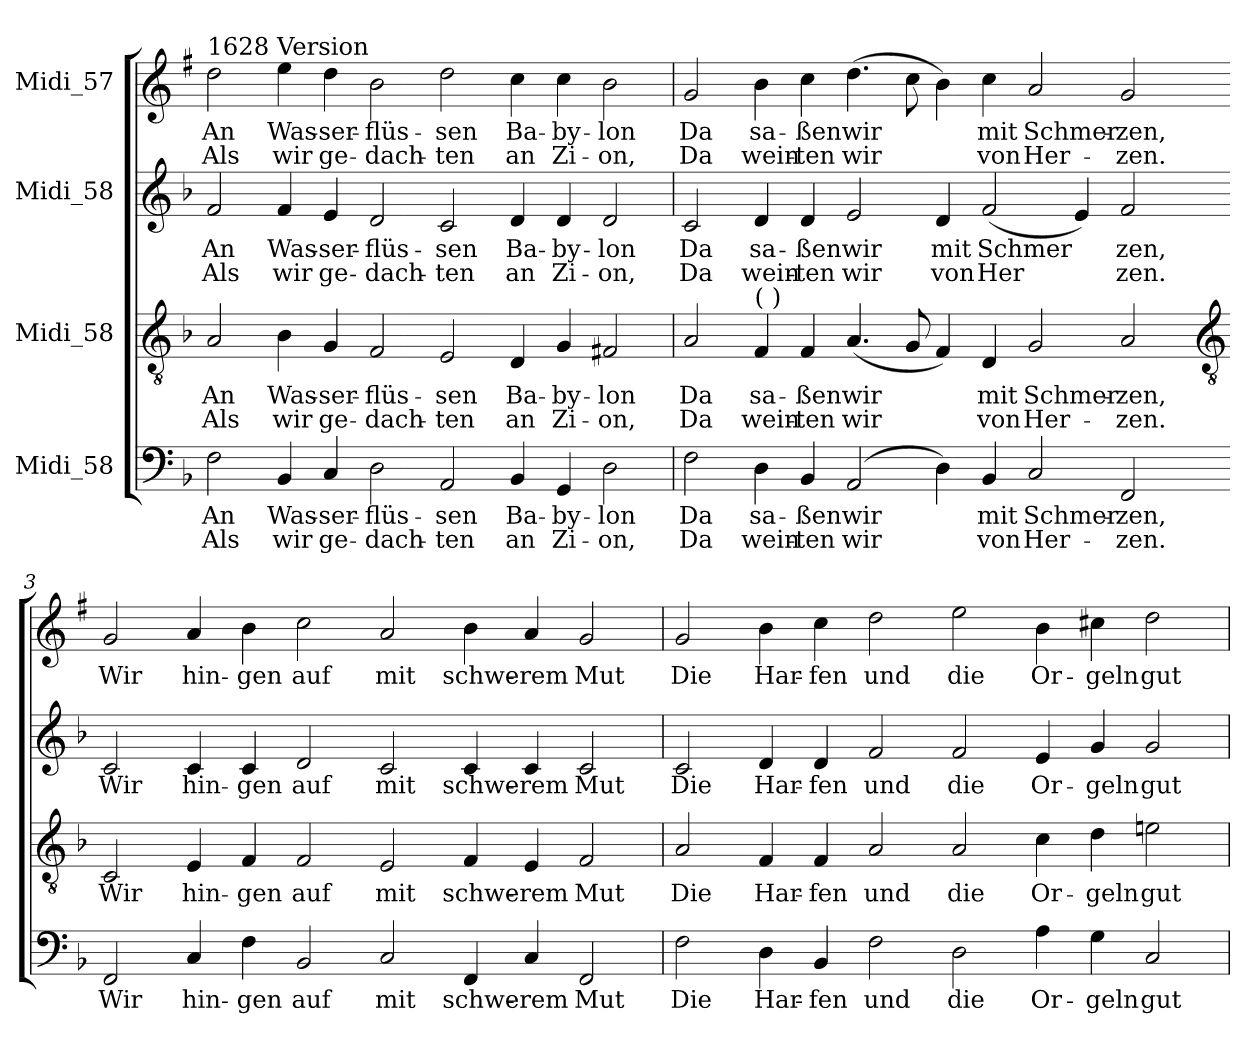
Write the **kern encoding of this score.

**kern	**text	**text	**kern	**text	**text	**kern	**text	**text	**kern	**text	**text
*part4	*part4	*part4	*part3	*part3	*part3	*part2	*part2	*part2	*part1	*part1	*part1
*staff4	*staff4	*staff4	*staff3	*staff3	*staff3	*staff2	*staff2	*staff2	*staff1	*staff1	*staff1
*I"Midi_58	*	*	*I"Midi_58	*	*	*I"Midi_58	*	*	*I"Midi_57	*	*
*clefF4	*	*	*clefGv2	*	*	*clefG2	*	*	*clefG2	*	*
*	*	*	*	*	*	*	*	*	*ITrd1c2	*	*
*k[b-]	*	*	*k[b-]	*	*	*k[b-]	*	*	*k[b-]	*	*
*F:	*	*	*F:	*	*	*F:	*	*	*F:	*	*
=1	=1	=1	=1	=1	=1	=1	=1	=1	=1	=1	=1
!	!	!	!	!	!	!	!	!	!LO:TX:a:t=1628 Version	!	!
!	!LO:LY:b	!LO:LY:b	!	!LO:LY:b	!LO:LY:b	!	!LO:LY:b	!LO:LY:b	!	!LO:LY:b	!LO:LY:b
2F	An	Als	2A	An	Als	2f	An	Als	2cc	An	Als
!	!LO:LY:b	!LO:LY:b	!	!LO:LY:b	!LO:LY:b	!	!LO:LY:b	!LO:LY:b	!	!LO:LY:b	!LO:LY:b
4BB-	Was-	-wir	4B-	Was-	-wir	4f	Was-	-wir	4dd	Was-	-wir
!	!LO:LY:b	!LO:LY:b	!	!LO:LY:b	!LO:LY:b	!	!LO:LY:b	!LO:LY:b	!	!LO:LY:b	!LO:LY:b
4C	ser-	-ge-	4G	ser-	-ge-	4e	ser-	-ge-	4cc	ser-	-ge-
!	!LO:LY:b	!LO:LY:b	!	!LO:LY:b	!LO:LY:b	!	!LO:LY:b	!LO:LY:b	!	!LO:LY:b	!LO:LY:b
2D	-flüs-	-dach-	2F	-flüs-	-dach-	2d	-flüs-	-dach-	2a	-flüs-	-dach-
!	!LO:LY:b	!LO:LY:b	!	!LO:LY:b	!LO:LY:b	!	!LO:LY:b	!LO:LY:b	!	!LO:LY:b	!LO:LY:b
2AA	-sen	ten	2E	-sen	ten	2c	-sen	ten	2cc	-sen	ten
!	!LO:LY:b	!LO:LY:b	!	!LO:LY:b	!LO:LY:b	!	!LO:LY:b	!LO:LY:b	!	!LO:LY:b	!LO:LY:b
4BB-	Ba-	-an	4D	Ba-	-an	4d	Ba-	-an	4b-	Ba-	-an
!	!LO:LY:b	!LO:LY:b	!	!LO:LY:b	!LO:LY:b	!	!LO:LY:b	!LO:LY:b	!	!LO:LY:b	!LO:LY:b
4GG	by-	-Zi-	4G	by-	-Zi-	4d	by-	-Zi-	4b-	by-	-Zi-
!	!LO:LY:b	!LO:LY:b	!	!LO:LY:b	!LO:LY:b	!	!LO:LY:b	!LO:LY:b	!	!LO:LY:b	!LO:LY:b
2D	-lon	on,	2F#X	-lon	on,	2d	-lon	on,	2a	-lon	on,
=2	=2	=2	=2	=2	=2	=2	=2	=2	=2	=2	=2
!	!LO:LY:b	!LO:LY:b	!	!LO:LY:b	!LO:LY:b	!	!LO:LY:b	!LO:LY:b	!	!LO:LY:b	!LO:LY:b
2F	Da	Da	2A	Da	Da	2c	Da	Da	2f	Da	Da
!	!	!	!LO:TX:a:t=(  )	!	!	!	!	!	!	!	!
!	!LO:LY:b	!LO:LY:b	!	!LO:LY:b	!LO:LY:b	!	!LO:LY:b	!LO:LY:b	!	!LO:LY:b	!LO:LY:b
4D	sa-	-wein-	4F	sa-	-wein-	4d	sa-	-wein-	4a	sa-	-wein-
!	!LO:LY:b	!LO:LY:b	!	!LO:LY:b	!LO:LY:b	!	!LO:LY:b	!LO:LY:b	!	!LO:LY:b	!LO:LY:b
4BB-	-ßen	ten	4F	-ßen	ten	4d	-ßen	ten	4b-	-ßen	ten
!	!LO:LY:b	!LO:LY:b	!	!LO:LY:b	!LO:LY:b	!	!LO:LY:b	!LO:LY:b	!	!LO:LY:b	!LO:LY:b
(>2AA	wir	wir	(<4.A	wir	wir	2e	wir	wir	(>4.cc	wir	wir
.	.	.	8G	.	.	.	.	.	8b-	.	.
!	!	!	!	!	!	!	!LO:LY:b	!LO:LY:b	!	!	!
4D)	.	.	4F)	.	.	4d	mit	von	4a)	.	.
!	!LO:LY:b	!LO:LY:b	!	!LO:LY:b	!LO:LY:b	!	!LO:LY:b	!LO:LY:b	!	!LO:LY:b	!LO:LY:b
4BB-	mit	von	4D	mit	von	(<2f	Schmer	Her	4b-	mit	von
!	!LO:LY:b	!LO:LY:b	!	!LO:LY:b	!LO:LY:b	!	!	!	!	!LO:LY:b	!LO:LY:b
2C	Schmer-	-Her-	2G	Schmer-	-Her-	.	.	.	2g	Schmer-	-Her-
.	.	.	.	.	.	4e)	.	.	.	.	.
!	!LO:LY:b	!LO:LY:b	!	!LO:LY:b	!LO:LY:b	!	!LO:LY:b	!LO:LY:b	!	!LO:LY:b	!LO:LY:b
2FF	-zen,	zen.	2A	-zen,	zen.	2f	zen,	zen.	2f	-zen,	zen.
!!LO:LB:g=z
=3-	=3-	=3-	=3-	=3-	=3-	=3-	=3-	=3-	=3-	=3-	=3-
*	*	*	*clefGv2	*	*	*	*	*	*	*	*
!	!LO:LY:b	!	!	!LO:LY:b	!	!	!LO:LY:b	!	!	!LO:LY:b	!
2FF	Wir	.	2C	Wir	.	2c	Wir	.	2f	Wir	.
!	!LO:LY:b	!	!	!LO:LY:b	!	!	!LO:LY:b	!	!	!LO:LY:b	!
4C	hin-	.	4E	hin-	.	4c	hin-	.	4g	hin-	.
!	!LO:LY:b	!	!	!LO:LY:b	!	!	!LO:LY:b	!	!	!LO:LY:b	!
4F	-gen	.	4F	-gen	.	4c	-gen	.	4a	-gen	.
!	!LO:LY:b	!	!	!LO:LY:b	!	!	!LO:LY:b	!	!	!LO:LY:b	!
2BB-	auf	.	2F	auf	.	2d	auf	.	2b-	auf	.
!	!LO:LY:b	!	!	!LO:LY:b	!	!	!LO:LY:b	!	!	!LO:LY:b	!
2C	mit	.	2E	mit	.	2c	mit	.	2g	mit	.
!	!LO:LY:b	!	!	!LO:LY:b	!	!	!LO:LY:b	!	!	!LO:LY:b	!
4FF	schwe-	.	4F	schwe-	.	4c	schwe-	.	4a	schwe-	.
!	!LO:LY:b	!	!	!LO:LY:b	!	!	!LO:LY:b	!	!	!LO:LY:b	!
4C	-rem	.	4E	-rem	.	4c	-rem	.	4g	-rem	.
!	!LO:LY:b	!	!	!LO:LY:b	!	!	!LO:LY:b	!	!	!LO:LY:b	!
2FF	Mut	.	2F	Mut	.	2c	Mut	.	2f	Mut	.
=4	=4	=4	=4	=4	=4	=4	=4	=4	=4	=4	=4
!	!LO:LY:b	!	!	!LO:LY:b	!	!	!LO:LY:b	!	!	!LO:LY:b	!
2F	Die	.	2A	Die	.	2c	Die	.	2f	Die	.
!	!LO:LY:b	!	!	!LO:LY:b	!	!	!LO:LY:b	!	!	!LO:LY:b	!
4D	Har-	.	4F	Har-	.	4d	Har-	.	4a	Har-	.
!	!LO:LY:b	!	!	!LO:LY:b	!	!	!LO:LY:b	!	!	!LO:LY:b	!
4BB-	-fen	.	4F	-fen	.	4d	-fen	.	4b-	-fen	.
!	!LO:LY:b	!	!	!LO:LY:b	!	!	!LO:LY:b	!	!	!LO:LY:b	!
2F	und	.	2A	und	.	2f	und	.	2cc	und	.
!	!LO:LY:b	!	!	!LO:LY:b	!	!	!LO:LY:b	!	!	!LO:LY:b	!
2D	die	.	2A	die	.	2f	die	.	2dd	die	.
!	!LO:LY:b	!	!	!LO:LY:b	!	!	!LO:LY:b	!	!	!LO:LY:b	!
4A	Or-	.	4c	Or-	.	4e	Or-	.	4a	Or-	.
!	!LO:LY:b	!	!	!LO:LY:b	!	!	!LO:LY:b	!	!	!LO:LY:b	!
4G	-geln	.	4d	-geln	.	4g	-geln	.	4bn	-geln	.
!	!LO:LY:b	!	!	!LO:LY:b	!	!	!LO:LY:b	!	!	!LO:LY:b	!
2C	gut	.	2en	gut	.	2g	gut	.	2cc	gut	.
=	=	=	=	=	=	=	=	=	=	=	=
*-	*-	*-	*-	*-	*-	*-	*-	*-	*-	*-	*-
